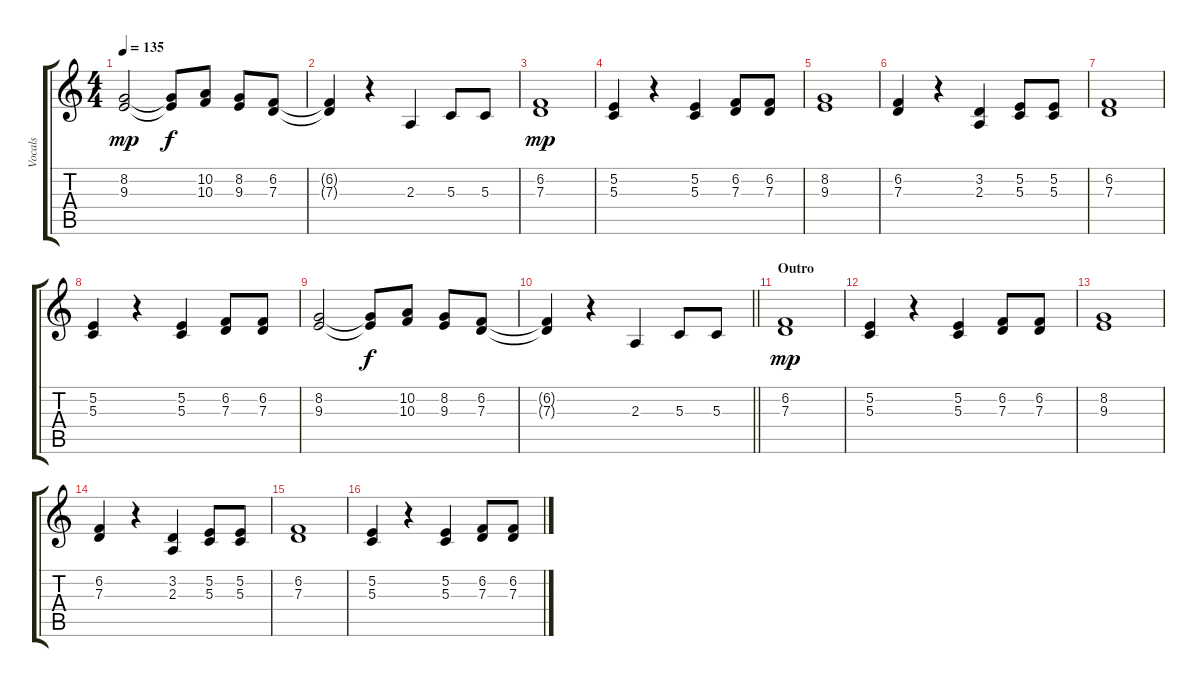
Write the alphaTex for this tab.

\track ("Vocals" "Vocals") {instrument flute}
\staff {score tabs}
\tuning (E4 B3 G3 D3 A2 E2) {hide}
\ts (4 4)
\tempo 135
\clef g2
\ks c
(8.2 9.3).2{dy mp} (8.2{t} 9.3{t}).8{dy f} (10.2 10.3).8 (8.2 9.3).8 (6.2 7.3).8 |
(6.2{t} 7.3{t}).4 r.4 2.3.4 5.3.8 5.3.8 |
(6.2 7.3).1{dy mp volume 8} |
(5.2 5.3).4 r.4 (5.2 5.3).4 (6.2 7.3).8 (6.2 7.3).8 |
(8.2 9.3).1 |
(6.2 7.3).4 r.4 (3.2 2.3).4 (5.2 5.3).8 (5.2 5.3).8 |
(6.2 7.3).1 |
(5.2 5.3).4 r.4 (5.2 5.3).4 (6.2 7.3).8 (6.2 7.3).8 |
(8.2 9.3).2 (8.2{t} 9.3{t}).8{dy f} (10.2 10.3).8 (8.2 9.3).8 (6.2 7.3).8 |
\barLineRight lightlight
(6.2{t} 7.3{t}).4 r.4 2.3.4 5.3.8 5.3.8 |
\section ("" "Outro")
(6.2 7.3).1{dy mp volume 12} |
(5.2 5.3).4 r.4 (5.2 5.3).4 (6.2 7.3).8 (6.2 7.3).8 |
(8.2 9.3).1 |
(6.2 7.3).4 r.4 (3.2 2.3).4 (5.2 5.3).8 (5.2 5.3).8 |
(6.2 7.3).1 |
(5.2 5.3).4 r.4 (5.2 5.3).4 (6.2 7.3).8 (6.2 7.3).8
